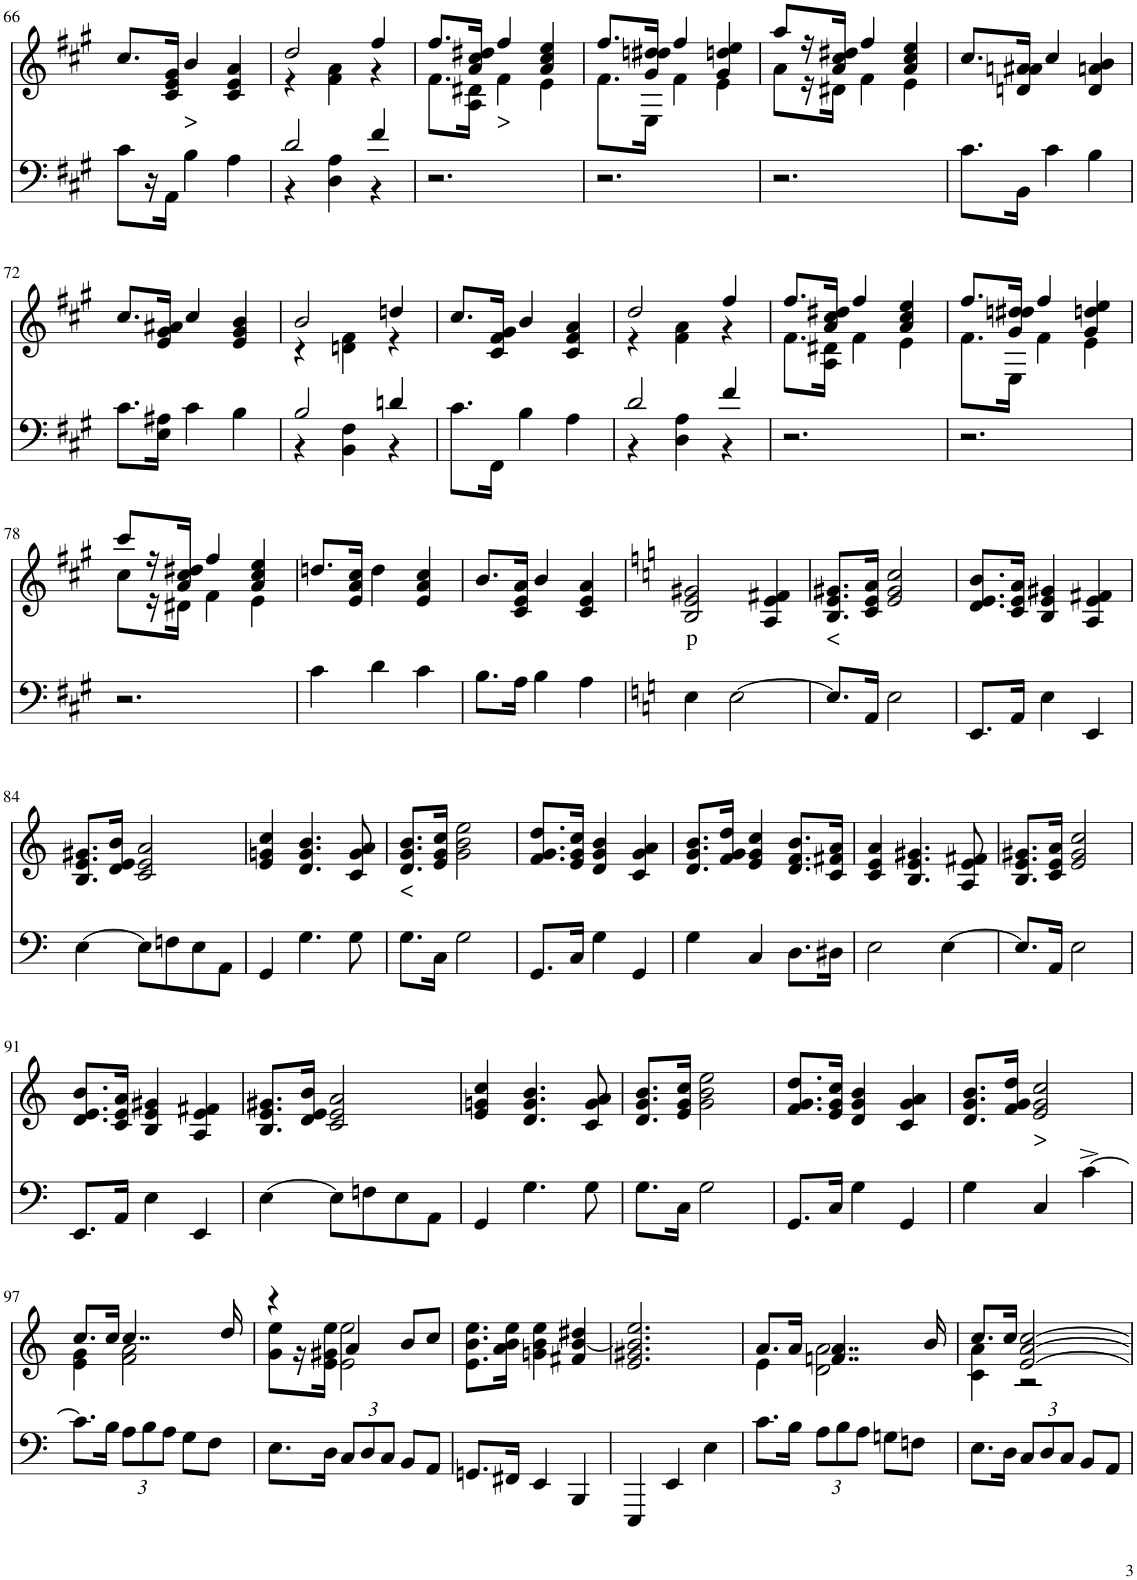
**kern	**kern	**text
*part2	*part1	*part1
*staff2	*staff1	*staff1
*I"Piano	*I"Piano	*
*I'Pno	*I'Pno	*
!!LO:PB:g=z
*clefF4	*clefG2	*
*k[f#c#g#]	*k[f#c#g#]	*
*M3/4	*M3/4	*
=66	=66	=66
8c#\L	8.cc#/L	.
16r	.	.
16AA\JJ	16c#/ 16e/ 16g#/Jk	.
!	!	!LO:LY:b
4B\	4b/	>
4A\	4c#/ 4e/ 4a/	.
=67	=67	=67
*^	*^	*
2d/	4r	2dd/	4r	.
.	4D\ 4A\	.	4f#\ 4a\	.
4f#/	4r	4ff#/	4r	.
*v	*v	*	*	*
=68	=68	=68	=68
2.r	8.ff#/L	8.f#\L	.
.	16a/ 16cc#/ 16dd#X/Jk	16A\ 16d#X\Jk	.
!	!	!	!LO:LY:b
.	4ff#/	4f#\	>
.	4a/ 4cc#/ 4ee/	4e\	.
=69	=69	=69	=69
2.r	8.ff#/L	8.f#\L	.
.	16g#/ 16ddn/ 16dd#X/Jk	16E\Jk	.
.	4ff#/	4f#\	.
.	4g#/ 4ddn/ 4ee/	4e\	.
=70	=70	=70	=70
2.r	8aa/L	8a\L	.
.	16r	16r	.
.	16a/ 16cc#/ 16dd#X/JJ	16d#X\JJ	.
.	4ff#/	4f#\	.
.	4a/ 4cc#/ 4ee/	4e\	.
*	*v	*v	*
=71	=71	=71
8.c#\L	8.cc#/L	.
16BB\Jk	16dn/ 16an/ 16a#X/Jk	.
4c#\	4cc#/	.
4B\	4d/ 4an/ 4b/	.
!!LO:LB:g=z
=72	=72	=72
8.c#\L	8.cc#/L	.
16E\ 16A#X\Jk	16e/ 16g#/ 16a#X/Jk	.
4c#\	4cc#/	.
4B\	4e/ 4g#/ 4b/	.
=73	=73	=73
*^	*^	*
2B/	4r	2b/	4r	.
.	4BB\ 4F#\	.	4dn\ 4f#\	.
4dn/	4r	4ddn/	4r	.
*v	*v	*	*	*
*	*v	*v	*
=74	=74	=74
8.c#\L	8.cc#/L	.
16FF#\Jk	16c#/ 16f#/ 16g#/Jk	.
4B\	4b/	.
4A\	4c#/ 4f#/ 4a/	.
=75	=75	=75
*^	*^	*
2d/	4r	2dd/	4r	.
.	4D\ 4A\	.	4f#\ 4a\	.
4f#/	4r	4ff#/	4r	.
*v	*v	*	*	*
=76	=76	=76	=76
2.r	8.ff#/L	8.f#\L	.
.	16a/ 16cc#/ 16dd#X/Jk	16A\ 16d#X\Jk	.
.	4ff#/	4f#\	.
.	4a/ 4cc#/ 4ee/	4e\	.
=77	=77	=77	=77
2.r	8.ff#/L	8.f#\L	.
.	16g#/ 16ddn/ 16dd#X/Jk	16E\Jk	.
.	4ff#/	4f#\	.
.	4g#/ 4ddn/ 4ee/	4e\	.
!!LO:LB:g=z	!!
=78	=78	=78	=78
2.r	8ccc#/L	8cc#\L	.
.	16r	16r	.
.	16a/ 16cc#/ 16dd#X/JJ	16d#X\JJ	.
.	4ff#/	4f#\	.
.	4a/ 4cc#/ 4ee/	4e\	.
*	*v	*v	*
=79	=79	=79
4c#\	8.ddn/L	.
.	16e/ 16a/ 16cc#/Jk	.
4d\	4dd\	.
4c#\	4e/ 4a/ 4cc#/	.
=80	=80	=80
8.B\L	8.b/L	.
16A\Jk	16c#/ 16e/ 16a/Jk	.
4B\	4b/	.
4A\	4c#/ 4e/ 4a/	.
=81	=81	=81
*k[]	*k[]	*
!	!	!LO:LY:b
4E\	2B/ 2e/ 2g#X/	p
[2E\	.	.
.	4A/ 4e/ 4f#X/	.
=82	=82	=82
!	!	!LO:LY:b
8.E/L]	8.B/ 8.e/ 8.g#X/L	<
16AA/Jk	16c/ 16e/ 16a/Jk	.
2E\	2e/ 2g#/ 2cc/	.
=83	=83	=83
8.EE/L	8.d/ 8.e/ 8.b/L	.
16AA/Jk	16c/ 16e/ 16a/Jk	.
4E\	4B/ 4e/ 4g#X/	.
4EE/	4A/ 4e/ 4f#X/	.
!!LO:LB:g=z
=84	=84	=84
[4E\	8.B/ 8.e/ 8.g#X/L	.
.	16d/ 16e/ 16b/Jk	.
8E\L]	2c/ 2e/ 2a/	.
8Fn\	.	.
8E\	.	.
8AA\J	.	.
=85	=85	=85
4GG/	4e/ 4gn/ 4cc/	.
4.G\	4.d/ 4.g/ 4.b/	.
8G\	8c/ 8g/ 8a/	.
=86	=86	=86
!	!	!LO:LY:b
8.G\L	8.d/ 8.g/ 8.b/L	<
16C\Jk	16e/ 16g/ 16cc/Jk	.
2G\	2g\ 2b\ 2ee\	.
=87	=87	=87
8.GG/L	8.f/ 8.g/ 8.dd/L	.
16C/Jk	16e/ 16g/ 16cc/Jk	.
4G\	4d/ 4g/ 4b/	.
4GG/	4c/ 4g/ 4a/	.
=88	=88	=88
4G\	8.d/ 8.g/ 8.b/L	.
.	16f/ 16g/ 16dd/Jk	.
4C/	4e/ 4g/ 4cc/	.
8.D\L	8.d/ 8.f/ 8.b/L	.
16D#X\Jk	16c/ 16f#X/ 16a/Jk	.
=89	=89	=89
2E\	4c/ 4e/ 4a/	.
.	4.B/ 4.e/ 4.g#X/	.
[4E\	.	.
.	8A/ 8e/ 8f#X/	.
=90	=90	=90
8.E/L]	8.B/ 8.e/ 8.g#X/L	.
16AA/Jk	16c/ 16e/ 16a/Jk	.
2E\	2e/ 2g#/ 2cc/	.
!!LO:LB:g=z
=91	=91	=91
8.EE/L	8.d/ 8.e/ 8.b/L	.
16AA/Jk	16c/ 16e/ 16a/Jk	.
4E\	4B/ 4e/ 4g#X/	.
4EE/	4A/ 4e/ 4f#X/	.
=92	=92	=92
[4E\	8.B/ 8.e/ 8.g#X/L	.
.	16d/ 16e/ 16b/Jk	.
8E\L]	2c/ 2e/ 2a/	.
8Fn\	.	.
8E\	.	.
8AA\J	.	.
=93	=93	=93
4GG/	4e/ 4gn/ 4cc/	.
4.G\	4.d/ 4.g/ 4.b/	.
8G\	8c/ 8g/ 8a/	.
=94	=94	=94
8.G\L	8.d/ 8.g/ 8.b/L	.
16C\Jk	16e/ 16g/ 16cc/Jk	.
2G\	2g\ 2b\ 2ee\	.
=95	=95	=95
8.GG/L	8.f/ 8.g/ 8.dd/L	.
16C/Jk	16e/ 16g/ 16cc/Jk	.
4G\	4d/ 4g/ 4b/	.
4GG/	4c/ 4g/ 4a/	.
=96	=96	=96
4G\	8.d/ 8.g/ 8.b/L	.
.	16f/ 16g/ 16dd/Jk	.
!	!	!LO:LY:b
4C/	2e/ 2g/ 2cc/	>
[4c^\	.	.
!!LO:LB:g=z
=97	=97	=97
*	*^	*
8.c\L]	8.cc/L	4e\ 4g\	.
16B\Jk	16cc/Jk	.	.
*Xbrackettup	*	*	*
12A\L	4..cc/	2f\ 2a\	.
12B\	.	.	.
12A\J	.	.	.
8G\L	.	.	.
8F\J	.	.	.
.	16dd/	.	.
=98	=98	=98	=98
8.E\L	4r	8g\ 8ee\L	.
.	.	16r	.
16D\Jk	.	16e\ 16g#X\ 16ee\JJ	.
12C/L	4a/	2e\ 2ee\	.
12D/	.	.	.
12C/J	.	.	.
8BB/L	8b/L	.	.
8AA/J	8cc/J	.	.
*	*v	*v	*
=99	=99	=99
8.GGn/L	8.e\ 8.b\ 8.ee\L	.
16FF#X/Jk	16a\ 16b\ 16ee\Jk	.
4EE/	4gn\ 4b\ 4ee\	.
4BBB/	4f#X/ [4b/ 4dd#X/	.
=100	=100	=100
4EEE/	2.e/ 2.g#X/ 2.b/] 2.ee/	.
4EE/	.	.
4E\	.	.
=101	=101	=101
*	*^	*
8.c\L	8.a/L	4e\	.
16B\Jk	16a/Jk	.	.
12A\L	4..fn/ 4..a/	2d\ 2a\	.
12B\	.	.	.
12A\J	.	.	.
8Gn\L	.	.	.
8Fn\J	.	.	.
.	16b/	.	.
=102	=102	=102	=102
8.E\L	8.cc/L	4c\ 4a\	.
16D\Jk	16cc/Jk	.	.
12C/L	[2e/ [2a/ [2cc/	2r	.
12D/	.	.	.
12C/J	.	.	.
8BB/L	.	.	.
8AA/J	.	.	.
*	*v	*v	*
=	=	=
*-	*-	*-
